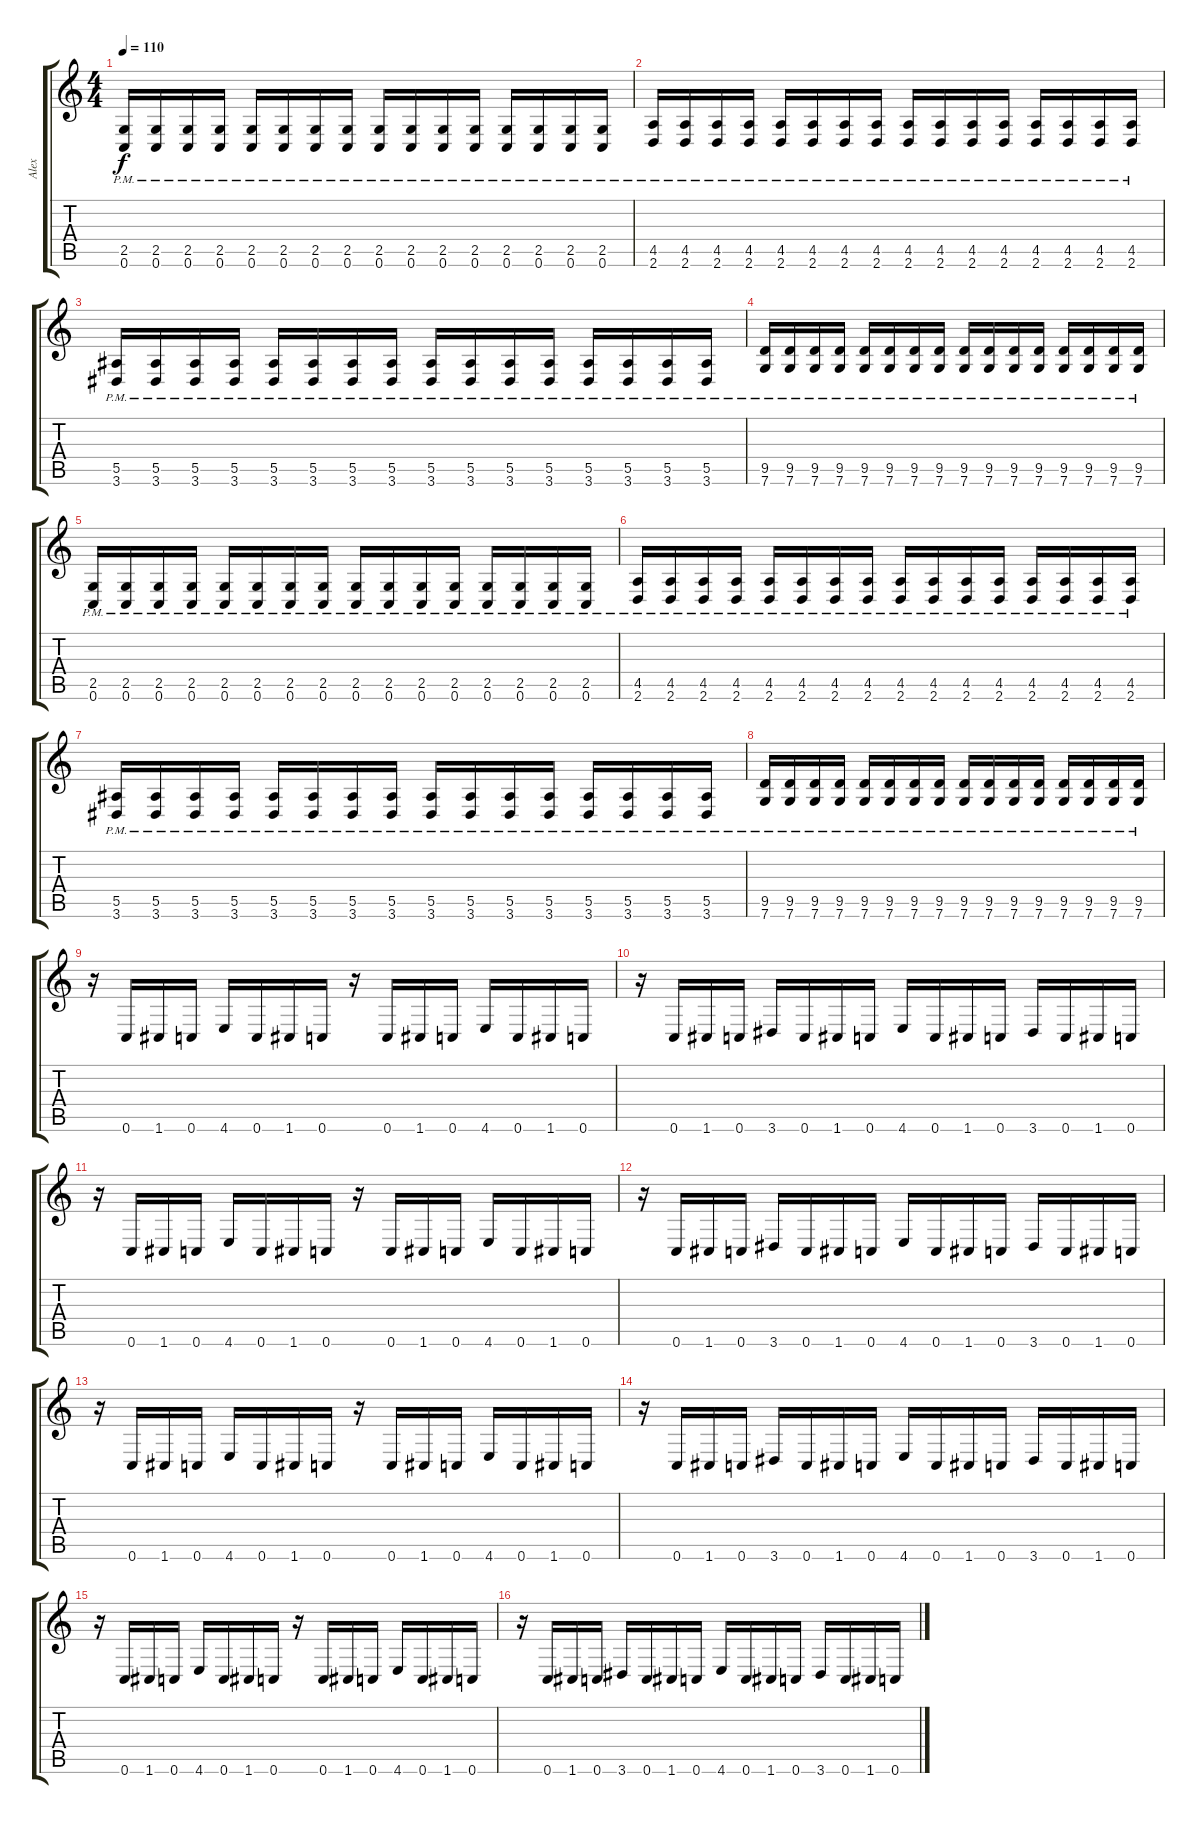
\track ("Alex" "Alex") {instrument overdrivenguitar}
\staff {score tabs}
\tuning (C4 G3 Eb3 Bb2 F2 C2) {hide}
\ts (4 4)
\tempo 110
\clef g2
\ks c
(2.5{pm} 0.6{pm}).16{dy f} (2.5{pm} 0.6{pm}).16 (2.5{pm} 0.6{pm}).16 (2.5{pm} 0.6{pm}).16 (2.5{pm} 0.6{pm}).16 (2.5{pm} 0.6{pm}).16 (2.5{pm} 0.6{pm}).16 (2.5{pm} 0.6{pm}).16 (2.5{pm} 0.6{pm}).16 (2.5{pm} 0.6{pm}).16 (2.5{pm} 0.6{pm}).16 (2.5{pm} 0.6{pm}).16 (2.5{pm} 0.6{pm}).16 (2.5{pm} 0.6{pm}).16 (2.5{pm} 0.6{pm}).16 (2.5{pm} 0.6{pm}).16 |
(4.5{pm} 2.6{pm}).16 (4.5{pm} 2.6{pm}).16 (4.5{pm} 2.6{pm}).16 (4.5{pm} 2.6{pm}).16 (4.5{pm} 2.6{pm}).16 (4.5{pm} 2.6{pm}).16 (4.5{pm} 2.6{pm}).16 (4.5{pm} 2.6{pm}).16 (4.5{pm} 2.6{pm}).16 (4.5{pm} 2.6{pm}).16 (4.5{pm} 2.6{pm}).16 (4.5{pm} 2.6{pm}).16 (4.5{pm} 2.6{pm}).16 (4.5{pm} 2.6{pm}).16 (4.5{pm} 2.6{pm}).16 (4.5{pm} 2.6{pm}).16 |
(5.5{pm} 3.6{pm}).16 (5.5{pm} 3.6{pm}).16 (5.5{pm} 3.6{pm}).16 (5.5{pm} 3.6{pm}).16 (5.5{pm} 3.6{pm}).16 (5.5{pm} 3.6{pm}).16 (5.5{pm} 3.6{pm}).16 (5.5{pm} 3.6{pm}).16 (5.5{pm} 3.6{pm}).16 (5.5{pm} 3.6{pm}).16 (5.5{pm} 3.6{pm}).16 (5.5{pm} 3.6{pm}).16 (5.5{pm} 3.6{pm}).16 (5.5{pm} 3.6{pm}).16 (5.5{pm} 3.6{pm}).16 (5.5{pm} 3.6{pm}).16 |
(9.5{pm} 7.6{pm}).16 (9.5{pm} 7.6{pm}).16 (9.5{pm} 7.6{pm}).16 (9.5{pm} 7.6{pm}).16 (9.5{pm} 7.6{pm}).16 (9.5{pm} 7.6{pm}).16 (9.5{pm} 7.6{pm}).16 (9.5{pm} 7.6{pm}).16 (9.5{pm} 7.6{pm}).16 (9.5{pm} 7.6{pm}).16 (9.5{pm} 7.6{pm}).16 (9.5{pm} 7.6{pm}).16 (9.5{pm} 7.6{pm}).16 (9.5{pm} 7.6{pm}).16 (9.5{pm} 7.6{pm}).16 (9.5{pm} 7.6{pm}).16 |
(2.5{pm} 0.6{pm}).16 (2.5{pm} 0.6{pm}).16 (2.5{pm} 0.6{pm}).16 (2.5{pm} 0.6{pm}).16 (2.5{pm} 0.6{pm}).16 (2.5{pm} 0.6{pm}).16 (2.5{pm} 0.6{pm}).16 (2.5{pm} 0.6{pm}).16 (2.5{pm} 0.6{pm}).16 (2.5{pm} 0.6{pm}).16 (2.5{pm} 0.6{pm}).16 (2.5{pm} 0.6{pm}).16 (2.5{pm} 0.6{pm}).16 (2.5{pm} 0.6{pm}).16 (2.5{pm} 0.6{pm}).16 (2.5{pm} 0.6{pm}).16 |
(4.5{pm} 2.6{pm}).16 (4.5{pm} 2.6{pm}).16 (4.5{pm} 2.6{pm}).16 (4.5{pm} 2.6{pm}).16 (4.5{pm} 2.6{pm}).16 (4.5{pm} 2.6{pm}).16 (4.5{pm} 2.6{pm}).16 (4.5{pm} 2.6{pm}).16 (4.5{pm} 2.6{pm}).16 (4.5{pm} 2.6{pm}).16 (4.5{pm} 2.6{pm}).16 (4.5{pm} 2.6{pm}).16 (4.5{pm} 2.6{pm}).16 (4.5{pm} 2.6{pm}).16 (4.5{pm} 2.6{pm}).16 (4.5{pm} 2.6{pm}).16 |
(5.5{pm} 3.6{pm}).16 (5.5{pm} 3.6{pm}).16 (5.5{pm} 3.6{pm}).16 (5.5{pm} 3.6{pm}).16 (5.5{pm} 3.6{pm}).16 (5.5{pm} 3.6{pm}).16 (5.5{pm} 3.6{pm}).16 (5.5{pm} 3.6{pm}).16 (5.5{pm} 3.6{pm}).16 (5.5{pm} 3.6{pm}).16 (5.5{pm} 3.6{pm}).16 (5.5{pm} 3.6{pm}).16 (5.5{pm} 3.6{pm}).16 (5.5{pm} 3.6{pm}).16 (5.5{pm} 3.6{pm}).16 (5.5{pm} 3.6{pm}).16 |
(9.5{pm} 7.6{pm}).16 (9.5{pm} 7.6{pm}).16 (9.5{pm} 7.6{pm}).16 (9.5{pm} 7.6{pm}).16 (9.5{pm} 7.6{pm}).16 (9.5{pm} 7.6{pm}).16 (9.5{pm} 7.6{pm}).16 (9.5{pm} 7.6{pm}).16 (9.5{pm} 7.6{pm}).16 (9.5{pm} 7.6{pm}).16 (9.5{pm} 7.6{pm}).16 (9.5{pm} 7.6{pm}).16 (9.5{pm} 7.6{pm}).16 (9.5{pm} 7.6{pm}).16 (9.5{pm} 7.6{pm}).16 (9.5{pm} 7.6{pm}).16 |
r.16 0.6.16 1.6.16 0.6.16 4.6.16 0.6.16 1.6.16 0.6.16 r.16 0.6.16 1.6.16 0.6.16 4.6.16 0.6.16 1.6.16 0.6.16 |
r.16 0.6.16 1.6.16 0.6.16 3.6.16 0.6.16 1.6.16 0.6.16 4.6.16 0.6.16 1.6.16 0.6.16 3.6.16 0.6.16 1.6.16 0.6.16 |
r.16 0.6.16 1.6.16 0.6.16 4.6.16 0.6.16 1.6.16 0.6.16 r.16 0.6.16 1.6.16 0.6.16 4.6.16 0.6.16 1.6.16 0.6.16 |
r.16 0.6.16 1.6.16 0.6.16 3.6.16 0.6.16 1.6.16 0.6.16 4.6.16 0.6.16 1.6.16 0.6.16 3.6.16 0.6.16 1.6.16 0.6.16 |
r.16 0.6.16 1.6.16 0.6.16 4.6.16 0.6.16 1.6.16 0.6.16 r.16 0.6.16 1.6.16 0.6.16 4.6.16 0.6.16 1.6.16 0.6.16 |
r.16 0.6.16 1.6.16 0.6.16 3.6.16 0.6.16 1.6.16 0.6.16 4.6.16 0.6.16 1.6.16 0.6.16 3.6.16 0.6.16 1.6.16 0.6.16 |
r.16 0.6.16 1.6.16 0.6.16 4.6.16 0.6.16 1.6.16 0.6.16 r.16 0.6.16 1.6.16 0.6.16 4.6.16 0.6.16 1.6.16 0.6.16 |
r.16 0.6.16 1.6.16 0.6.16 3.6.16 0.6.16 1.6.16 0.6.16 4.6.16 0.6.16 1.6.16 0.6.16 3.6.16 0.6.16 1.6.16 0.6.16
